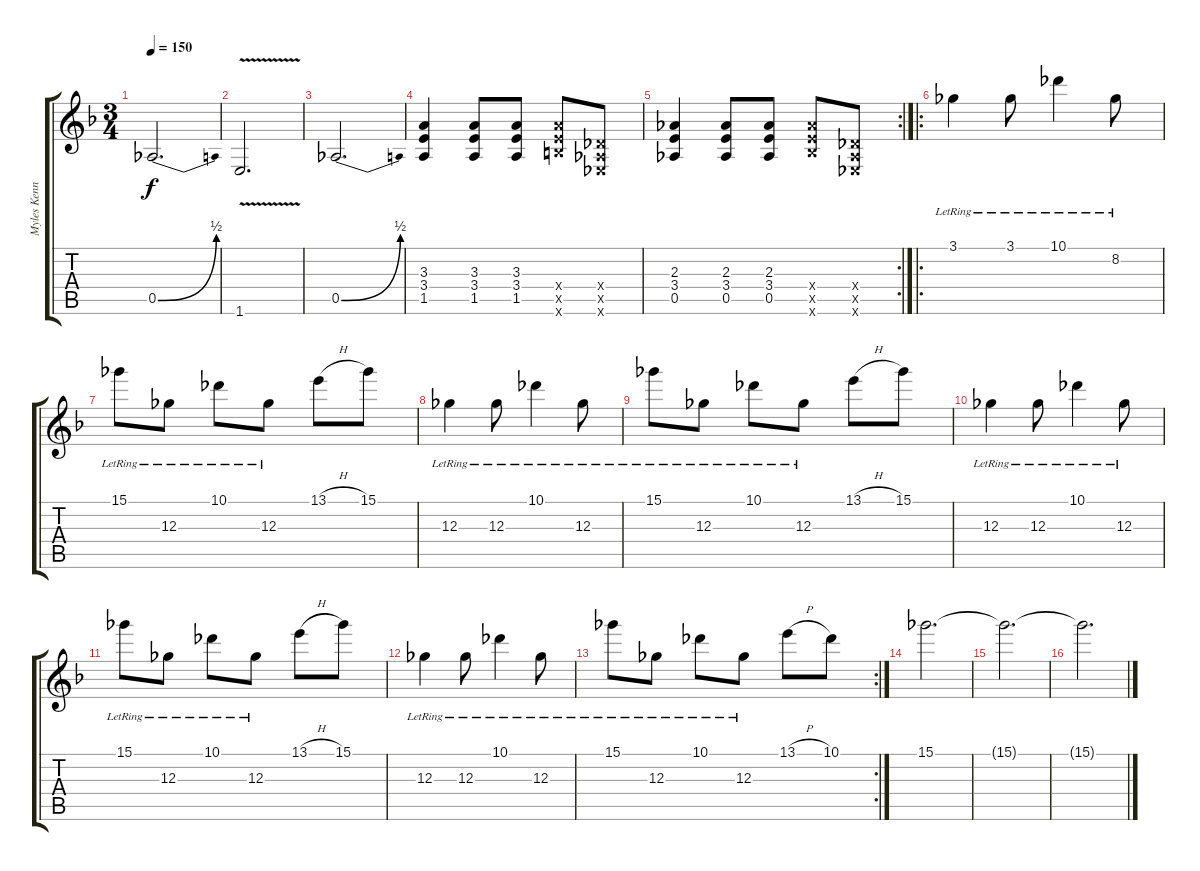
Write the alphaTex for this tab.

\track ("Myles Kennedy" "Myles Kenn") {instrument overdrivenguitar}
\staff {score tabs}
\tuning (Eb4 Bb3 Gb3 Db3 Ab2 Eb2) {hide}
\ts (3 4)
\tempo 150
\clef g2
\ks dminor
0.5{be (bend 0 0 60 2)}.2{d dy f} |
1.6{v}.2{d} |
0.5{be (bend 0 0 60 2)}.2{d} |
(3.3 3.4 1.5).4 (3.3 3.4 1.5).8 (3.3 3.4 1.5).8 (8.4{x} 8.5{x} 8.6{x}).8 (0.4{x} 0.5{x} 0.6{x}).8 |
\rc 2
(2.3 3.4 0.5).4 (2.3 3.4 0.5).8 (2.3 3.4 0.5).8 (7.4{x} 8.5{x} 7.6{x}).8 (0.4{x} 0.5{x} 0.6{x}).8 |
\ro
3.1{lr}.4 3.1{lr}.8 10.1{lr}.4 8.2{lr}.8 |
15.1{lr}.8 12.3{lr}.8 10.1{lr}.8 12.3{lr}.8 13.1{h}.8 15.1.8 |
12.3{lr}.4 12.3{lr}.8 10.1{lr}.4 12.3{lr}.8 |
15.1{lr}.8 12.3{lr}.8 10.1{lr}.8 12.3{lr}.8 13.1{h}.8 15.1.8 |
12.3{lr}.4 12.3{lr}.8 10.1{lr}.4 12.3{lr}.8 |
15.1{lr}.8 12.3{lr}.8 10.1{lr}.8 12.3{lr}.8 13.1{h}.8 15.1.8 |
12.3{lr}.4 12.3{lr}.8 10.1{lr}.4 12.3{lr}.8 |
\rc 2
15.1{lr}.8 12.3{lr}.8 10.1{lr}.8 12.3{lr}.8 13.1{h}.8 10.1.8 |
15.1.2{d} |
15.1{t}.2{d} |
15.1{t}.2{d}
